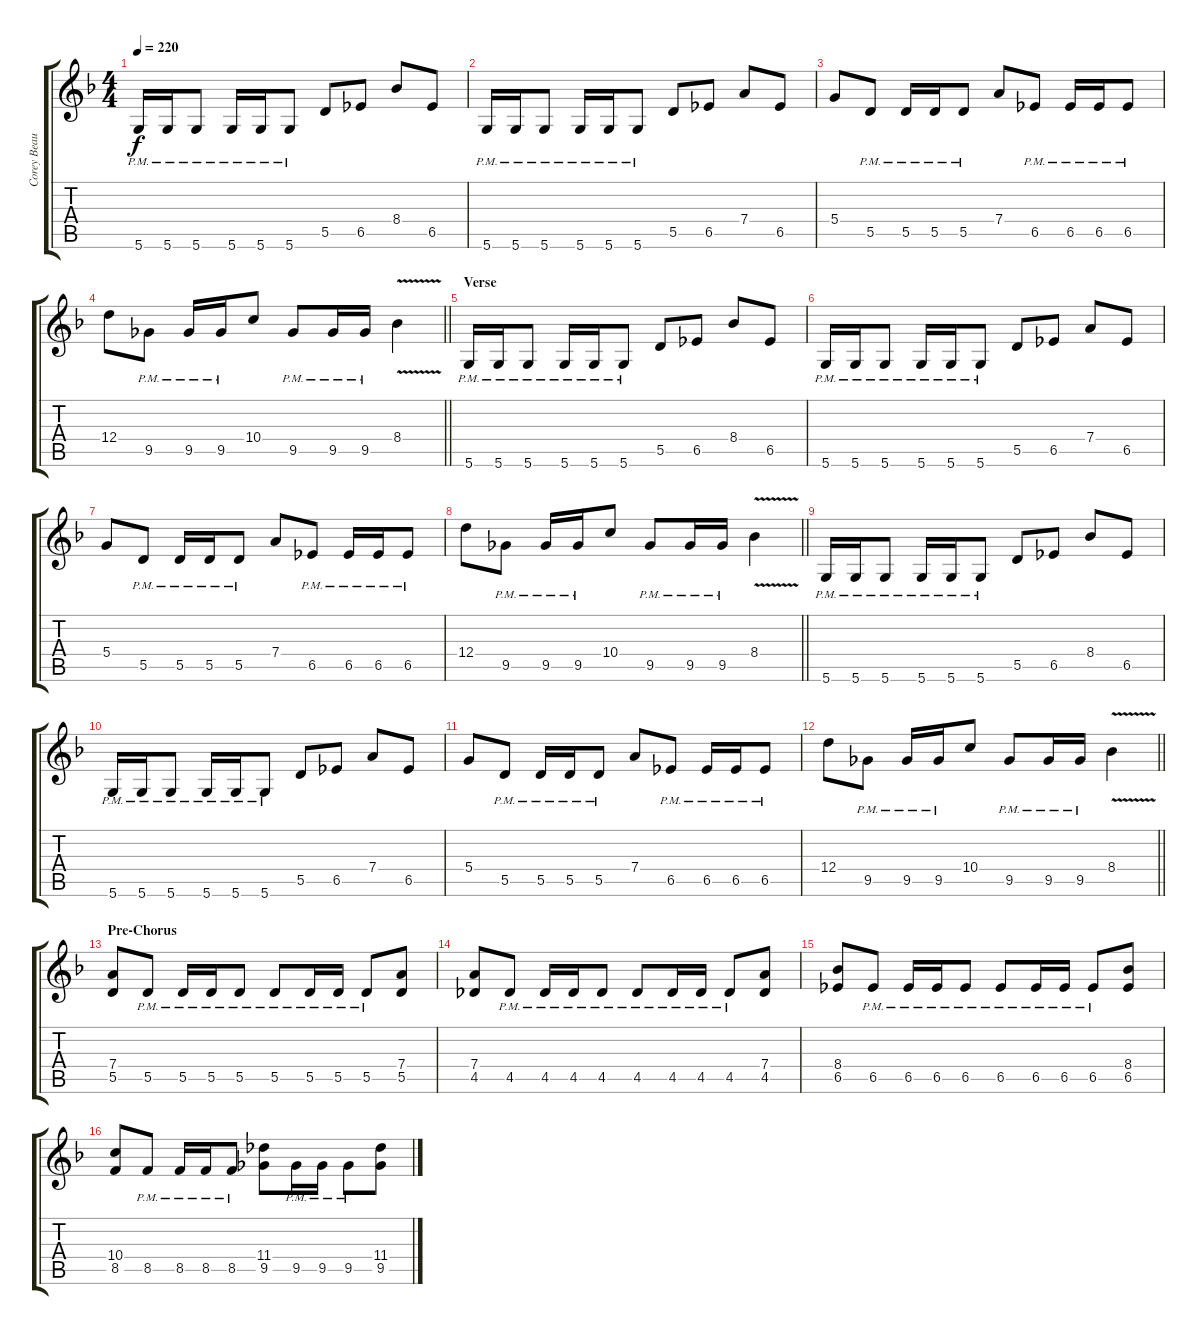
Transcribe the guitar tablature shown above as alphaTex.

\track ("Corey Beaulieu" "Corey Beau") {instrument distortionguitar}
\staff {score tabs}
\tuning (E4 B3 G3 D3 A2 D2) {hide}
\ts (4 4)
\tempo 220
\clef g2
\ks dminor
5.6{pm}.16{dy f} 5.6{pm}.16 5.6{pm}.8 5.6{pm}.16 5.6{pm}.16 5.6{pm}.8 5.5.8 6.5.8 8.4.8 6.5.8 |
5.6{pm}.16 5.6{pm}.16 5.6{pm}.8 5.6{pm}.16 5.6{pm}.16 5.6{pm}.8 5.5.8 6.5.8 7.4.8 6.5.8 |
5.4.8 5.5{pm}.8 5.5{pm}.16 5.5{pm}.16 5.5{pm}.8 7.4.8 6.5{pm}.8 6.5{pm}.16 6.5{pm}.16 6.5{pm}.8 |
\barLineRight lightlight
12.4.8 9.5{pm}.8 9.5{pm}.16 9.5{pm}.16 10.4.8 9.5{pm}.8 9.5{pm}.16 9.5{pm}.16 8.4{v}.4 |
\section ("" "Verse")
5.6{pm}.16 5.6{pm}.16 5.6{pm}.8 5.6{pm}.16 5.6{pm}.16 5.6{pm}.8 5.5.8 6.5.8 8.4.8 6.5.8 |
5.6{pm}.16 5.6{pm}.16 5.6{pm}.8 5.6{pm}.16 5.6{pm}.16 5.6{pm}.8 5.5.8 6.5.8 7.4.8 6.5.8 |
5.4.8 5.5{pm}.8 5.5{pm}.16 5.5{pm}.16 5.5{pm}.8 7.4.8 6.5{pm}.8 6.5{pm}.16 6.5{pm}.16 6.5{pm}.8 |
\barLineRight lightlight
12.4.8 9.5{pm}.8 9.5{pm}.16 9.5{pm}.16 10.4.8 9.5{pm}.8 9.5{pm}.16 9.5{pm}.16 8.4{v}.4 |
5.6{pm}.16 5.6{pm}.16 5.6{pm}.8 5.6{pm}.16 5.6{pm}.16 5.6{pm}.8 5.5.8 6.5.8 8.4.8 6.5.8 |
5.6{pm}.16 5.6{pm}.16 5.6{pm}.8 5.6{pm}.16 5.6{pm}.16 5.6{pm}.8 5.5.8 6.5.8 7.4.8 6.5.8 |
5.4.8 5.5{pm}.8 5.5{pm}.16 5.5{pm}.16 5.5{pm}.8 7.4.8 6.5{pm}.8 6.5{pm}.16 6.5{pm}.16 6.5{pm}.8 |
\barLineRight lightlight
12.4.8 9.5{pm}.8 9.5{pm}.16 9.5{pm}.16 10.4.8 9.5{pm}.8 9.5{pm}.16 9.5{pm}.16 8.4{v}.4 |
\section ("" "Pre-Chorus")
(7.4 5.5).8 5.5{pm}.8 5.5{pm}.16 5.5{pm}.16 5.5{pm}.8 5.5{pm}.8 5.5{pm}.16 5.5{pm}.16 5.5{pm}.8 (7.4 5.5).8 |
(7.4 4.5).8 4.5{pm}.8 4.5{pm}.16 4.5{pm}.16 4.5{pm}.8 4.5{pm}.8 4.5{pm}.16 4.5{pm}.16 4.5{pm}.8 (7.4 4.5).8 |
(8.4 6.5).8 6.5{pm}.8 6.5{pm}.16 6.5{pm}.16 6.5{pm}.8 6.5{pm}.8 6.5{pm}.16 6.5{pm}.16 6.5{pm}.8 (8.4 6.5).8 |
(10.4 8.5).8 8.5{pm}.8 8.5{pm}.16 8.5{pm}.16 8.5{pm}.8 (11.4 9.5).8 9.5{pm}.16 9.5{pm}.16 9.5{pm}.8 (11.4 9.5).8
